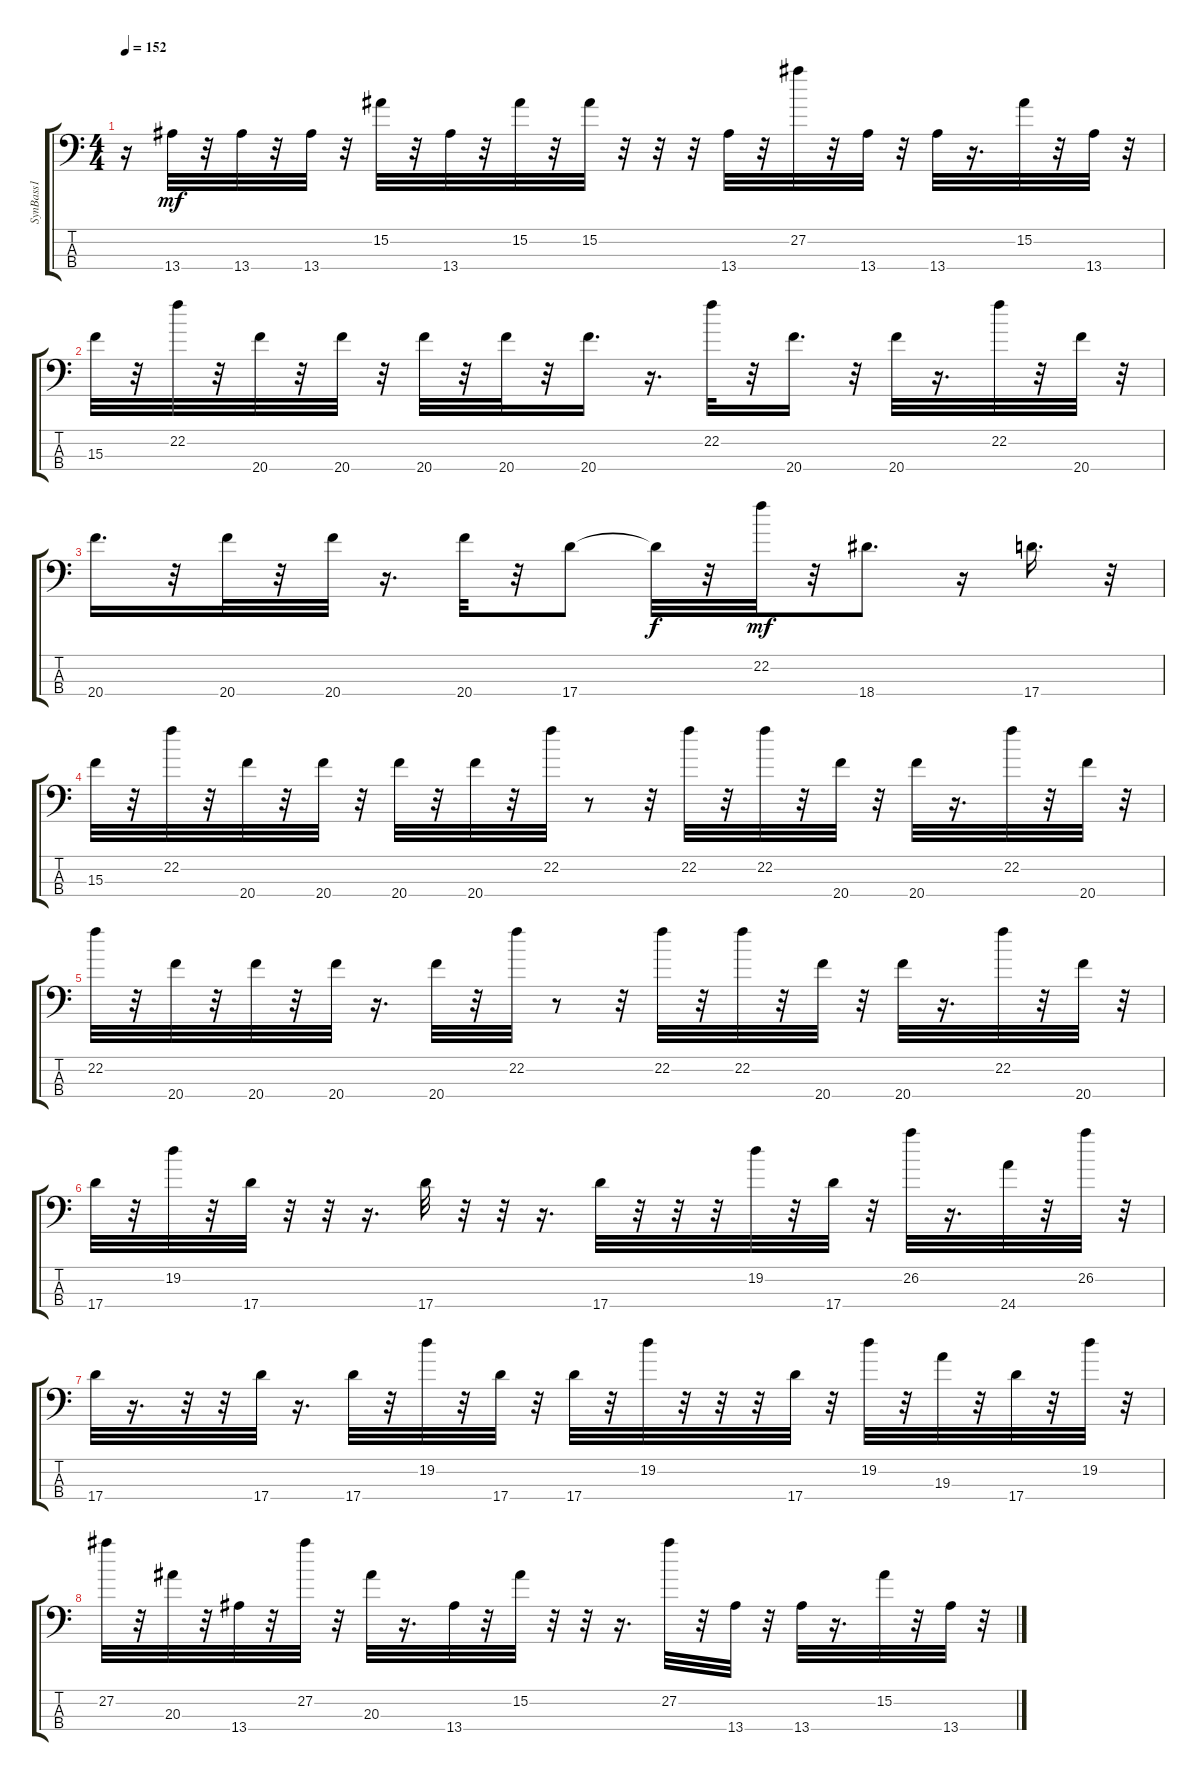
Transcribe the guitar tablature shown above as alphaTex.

\track ("SynBass1" "SynBass1") {instrument synthbass1}
\staff {score tabs}
\tuning (C-1 G2 D2 A1) {hide}
\ts (4 4)
\tempo 152
\clef f4
\ks c
r.16{dy mf} 13.4.32 r.32 13.4.32 r.32 13.4.32 r.32 15.2.32 r.32 13.4.32 r.32 15.2.32 r.32 15.2.32 r.32 r.32 r.32 13.4.32 r.32 27.2.32 r.32 13.4.32 r.32 13.4.32 r.16{d} 15.2.32 r.32 13.4.32 r.32 |
15.3.32 r.32 22.2.32 r.32 20.4.32 r.32 20.4.32 r.32 20.4.32 r.32 20.4.32 r.32 20.4.16{d} r.16{d} 22.2.32 r.32 20.4.16{d} r.32 20.4.32 r.16{d} 22.2.32 r.32 20.4.32 r.32 |
20.4.16{d} r.32 20.4.32 r.32 20.4.32 r.16{d} 20.4.32 r.32 17.4.8 17.4{t}.32{dy f} r.32 22.2.32{dy mf} r.32 18.4.8{d} r.16 17.4.16{d} r.32 |
15.3.32 r.32 22.2.32 r.32 20.4.32 r.32 20.4.32 r.32 20.4.32 r.32 20.4.32 r.32 22.2.32 r.8 r.32 22.2.32 r.32 22.2.32 r.32 20.4.32 r.32 20.4.32 r.16{d} 22.2.32 r.32 20.4.32 r.32 |
22.2.32 r.32 20.4.32 r.32 20.4.32 r.32 20.4.32 r.16{d} 20.4.32 r.32 22.2.32 r.8 r.32 22.2.32 r.32 22.2.32 r.32 20.4.32 r.32 20.4.32 r.16{d} 22.2.32 r.32 20.4.32 r.32 |
17.4.32 r.32 19.2.32 r.32 17.4.32 r.32 r.32 r.16{d} 17.4.32 r.32 r.32 r.16{d} 17.4.32 r.32 r.32 r.32 19.2.32 r.32 17.4.32 r.32 26.2.32 r.16{d} 24.4.32 r.32 26.2.32 r.32 |
17.4.32 r.16{d} r.32 r.32 17.4.32 r.16{d} 17.4.32 r.32 19.2.32 r.32 17.4.32 r.32 17.4.32 r.32 19.2.32 r.32 r.32 r.32 17.4.32 r.32 19.2.32 r.32 19.3.32 r.32 17.4.32 r.32 19.2.32 r.32 |
27.2.32 r.32 20.3.32 r.32 13.4.32 r.32 27.2.32 r.32 20.3.32 r.16{d} 13.4.32 r.32 15.2.32 r.32 r.32 r.16{d} 27.2.32 r.32 13.4.32 r.32 13.4.32 r.16{d} 15.2.32 r.32 13.4.32 r.32
